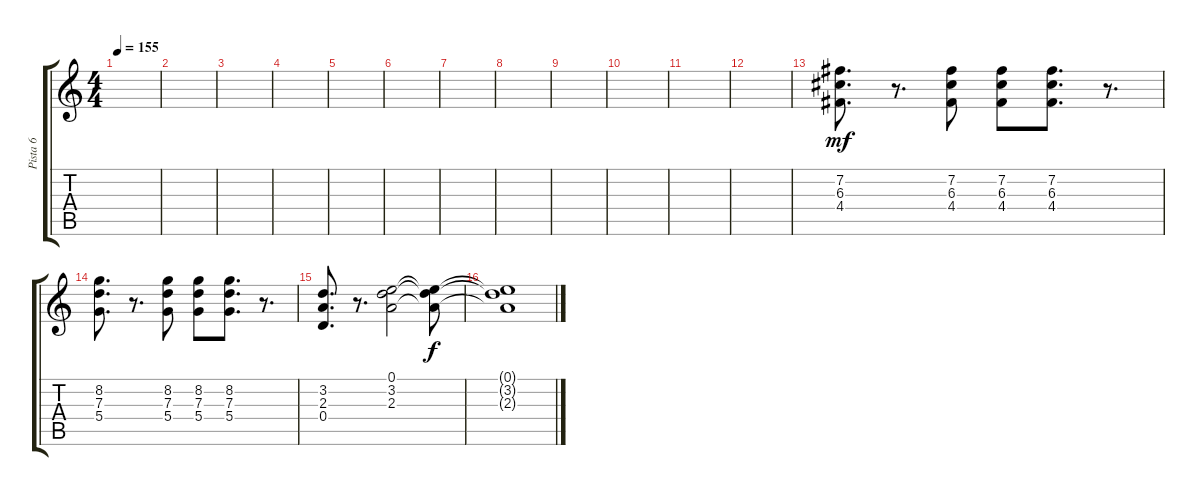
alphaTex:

\track ("Pista 6" "Pista 6") {instrument electricguitarclean}
\staff {score tabs}
\tuning (E4 B3 G3 D3 A2 E2) {hide}
\ts (4 4)
\tempo 155
\clef g2
\ks c
|
|
|
|
|
|
|
|
|
|
|
|
(7.2 6.3 4.4).8{d dy mf} r.8{d} (7.2 6.3 4.4).8 (7.2 6.3 4.4).8 (7.2 6.3 4.4).8{d} r.8{d} |
(8.2 7.3 5.4).8{d} r.8{d} (8.2 7.3 5.4).8 (8.2 7.3 5.4).8 (8.2 7.3 5.4).8{d} r.8{d} |
(3.2 2.3 0.4).8{d} r.8{d} (0.1 3.2 2.3).2 (0.1{t} 3.2{t} 2.3{t}).8{dy f} |
(0.1{t} 3.2{t} 2.3{t}).1
